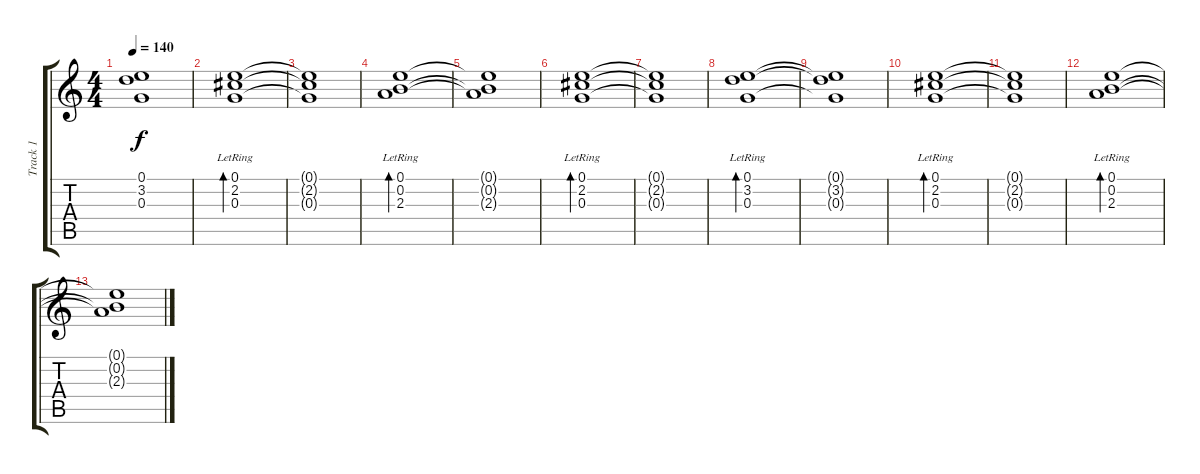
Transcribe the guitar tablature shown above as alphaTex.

\track ("Track 1" "Track 1") {instrument acousticguitarsteel}
\staff {score tabs}
\tuning (E4 B3 G3 D3 A2 E2) {hide}
\ts (4 4)
\tempo 140
\clef g2
\ks c
(0.1{t} 3.2{t} 0.3{t}).1{dy f} |
(0.1{lr} 2.2{lr} 0.3{lr}).1{bd 240} |
(0.1{t} 2.2{t} 0.3{t}).1 |
(0.1{lr} 0.2{lr} 2.3{lr}).1{bd 240} |
(0.1{t} 0.2{t} 2.3{t}).1 |
(0.1{lr} 2.2{lr} 0.3{lr}).1{bd 240} |
(0.1{t} 2.2{t} 0.3{t}).1 |
(0.1{lr} 3.2{lr} 0.3{lr}).1{bd 240} |
(0.1{t} 3.2{t} 0.3{t}).1 |
(0.1{lr} 2.2{lr} 0.3{lr}).1{bd 240} |
(0.1{t} 2.2{t} 0.3{t}).1 |
(0.1{lr} 0.2{lr} 2.3{lr}).1{bd 240} |
(0.1{t} 0.2{t} 2.3{t}).1
